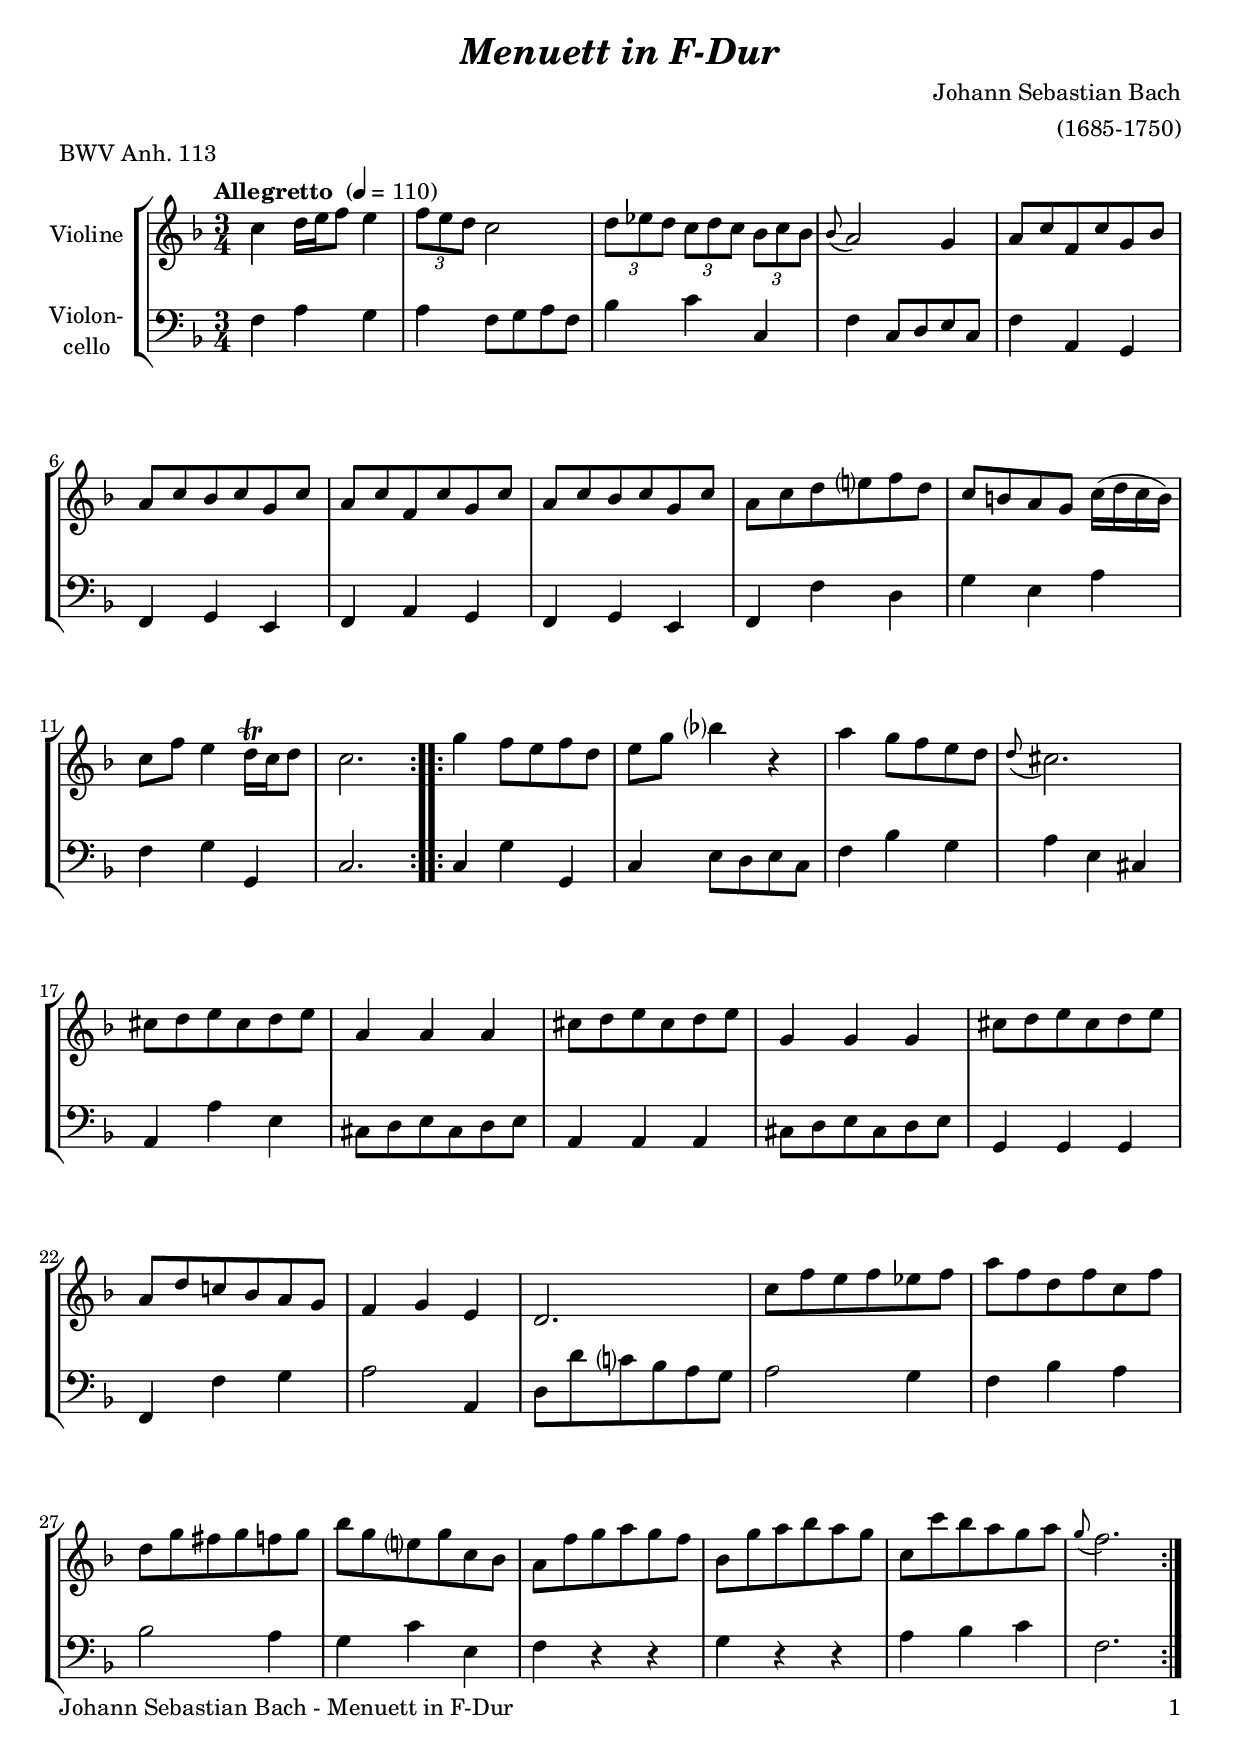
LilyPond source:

\version "2.18.2"
\include "deutsch.ly"
  
#(set-global-staff-size 20)

\header {
  title     = \markup \bold \italic "Menuett in F-Dur"
  composer  = "Johann Sebastian Bach"
  arranger  = "(1685-1750)"
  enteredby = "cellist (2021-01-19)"
  piece     = "BWV Anh. 113"
}

voiceconsts = {
  \key f \major
  \time 3/4
  \clef "treble"
%  \numericTimeSignature
  % Set default beaming for all staves
%  \set Timing.beamExceptions = #'()
%  \set Timing.baseMoment     = #(ly:make-moment 1 4)
%  \set Timing.beatStructure  = #'(1 1 1)
  \tempo "Allegretto " 4=110
}

mivl = "violin"
%miba = "pizzicato strings"
miba = "cello"

va = \relative c'' {
  \voiceconsts

  \repeat volta 2 {
    c4 d16 e f8 e4
    \tuplet 3/2 4 { f8 e d } c2
    \tuplet 3/2 4 { d8 es d c[ d c] b c b }
    \appoggiatura b8 a2 g4

    a8 c f, c' g b
    a c b c g c
    a c f, c' g c
    a c b c g c

    a c d e? f d
    c h a g c16( d c h)
    c8 f e4 d16\trill c d8
    c2.
  }

  \repeat volta 2 {
    g'4 f8 e f d
    e g b?4 r
    a g8 f e d
    \appoggiatura d cis2.
    cis8 d e cis d e
    a,4 a a
    cis8 d e cis d e
    g,4 g g

    cis8 d e cis d e
    a, d c! b a g
    f4 g e
    d2.

    c'8 f e f es f
    a f d f c f
    d g fis g f g
    b g e? g c, b

    a f' g a g f
    b, g' a b a g
    c, c' b a g a
    \appoggiatura g f2.
  }
}

vb = \relative c {
  \voiceconsts
  \clef "bass"
  
  \repeat volta 2 {
    f4 a g
    a f8 g a f
    b4 c c,
    f c8 d e c

    f4 a, g
    f g e
    f a g
    f g e

    f f' d
    g e a
    f g g,
    c2.
  }

  \repeat volta 2 {
    c4 g' g,
    c e8 d e c
    f4 b g
    a e cis

    a a' e
    cis8 d e cis d e
    a,4 a a
    cis8 d e cis d e

    g,4 g g
    f f' g
    a2 a,4
    d8 d' c? b a g
    
    a2 g4
    f b a
    b2 a4
    g c e,

    f r r
    g r r
    a b c
    f,2.
  }
}


music = \new StaffGroup <<
      \new Staff {
	\set Staff.midiInstrument = \mivl
	\set Staff.instrumentName = \markup \center-column { "Violine" }
	\transpose f f { \va }
      }

      \new Staff {
	\set Staff.midiInstrument = \miba
	\set Staff.instrumentName = \markup \center-column { "Violon-" "cello" }
	\transpose f f { \vb }
      }
>>

\book {
   \paper {
    print-page-number = ##t
    print-first-page-number = ##t
    ragged-last-bottom = ##f
    oddHeaderMarkup = \markup \null
    evenHeaderMarkup = \markup \null
    oddFooterMarkup = \markup {
      \fill-line {
        \on-the-fly #print-page-number-check-first
        "Johann Sebastian Bach - Menuett in F-Dur" \fromproperty #'page:page-number-string
      }
    }
    evenFooterMarkup = \oddFooterMarkup
  } \score {
    \music
    \layout {}
  }

  \score {
    \unfoldRepeats \music

    \midi {
      \context {
        \Score
      }
    }
  }
}